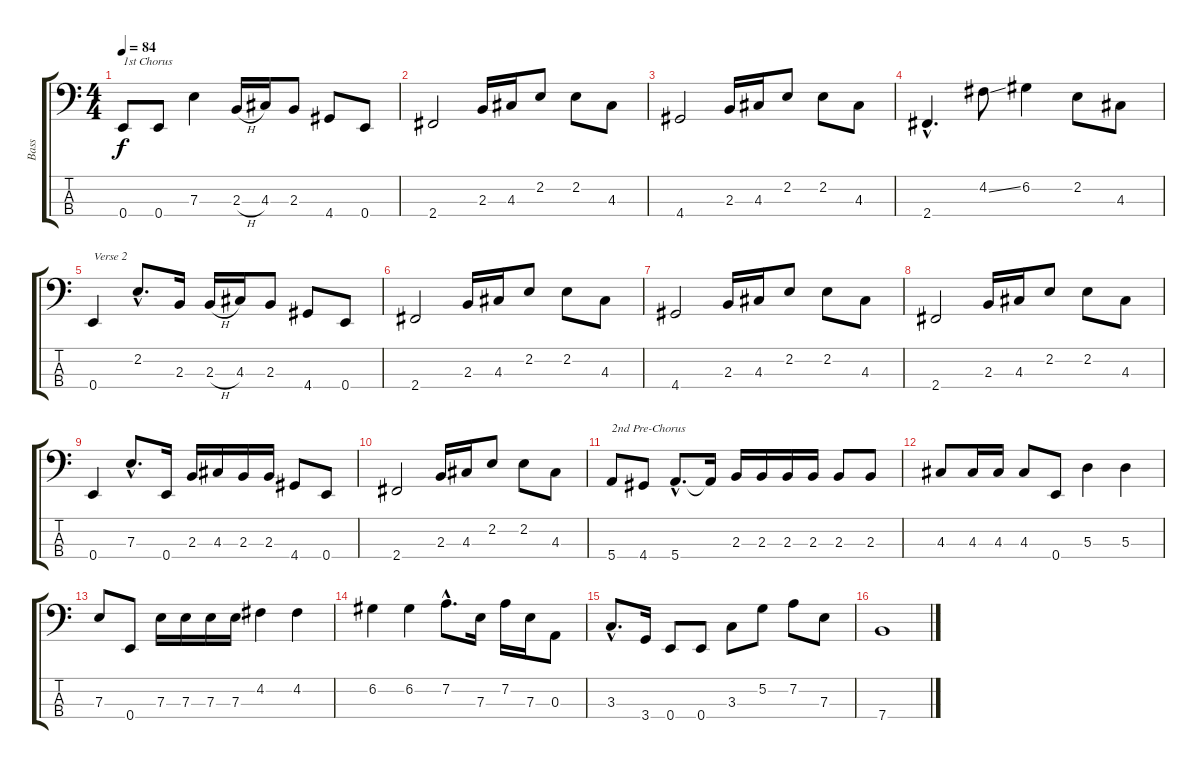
\track ("Bass" "Bass") {instrument electricbassfinger}
\staff {score tabs}
\tuning (G2 D2 A1 E1) {hide}
\ts (4 4)
\tempo 84
\clef f4
\ks c
0.4.8{txt "1st Chorus" dy f} 0.4.8 7.3.4 2.3{h}.16 4.3.16 2.3.8 4.4.8 0.4.8 |
2.4.2 2.3.16 4.3.16 2.2.8 2.2.8 4.3.8 |
4.4.2 2.3.16 4.3.16 2.2.8 2.2.8 4.3.8 |
2.4{hac}.4{d} 4.2{ss}.8 6.2.4 2.2.8 4.3.8 |
0.4.4{txt "Verse 2"} 2.2{hac}.8{d} 2.3.16 2.3{h}.16 4.3.16 2.3.8 4.4.8 0.4.8 |
2.4.2 2.3.16 4.3.16 2.2.8 2.2.8 4.3.8 |
4.4.2 2.3.16 4.3.16 2.2.8 2.2.8 4.3.8 |
2.4.2 2.3.16 4.3.16 2.2.8 2.2.8 4.3.8 |
0.4.4 7.3{hac}.8{d} 0.4.16 2.3.16 4.3.16 2.3.16 2.3.16 4.4.8 0.4.8 |
2.4.2 2.3.16 4.3.16 2.2.8 2.2.8 4.3.8 |
5.4.8{txt "2nd Pre-Chorus"} 4.4.8 5.4{hac}.8{d} 5.4{t}.16 2.3.16 2.3.16 2.3.16 2.3.16 2.3.8 2.3.8 |
4.3.8 4.3.16 4.3.16 4.3.8 0.4.8 5.3.4 5.3.4 |
7.3.8 0.4.8 7.3.16 7.3.16 7.3.16 7.3.16 4.2.4 4.2.4 |
6.2.4 6.2.4 7.2{hac}.8{d} 7.3.16 7.2.16 7.3.16 0.3.8 |
3.3{hac}.8{d} 3.4.16 0.4.8 0.4.8 3.3.8 5.2.8 7.2.8 7.3.8 |
7.4.1
